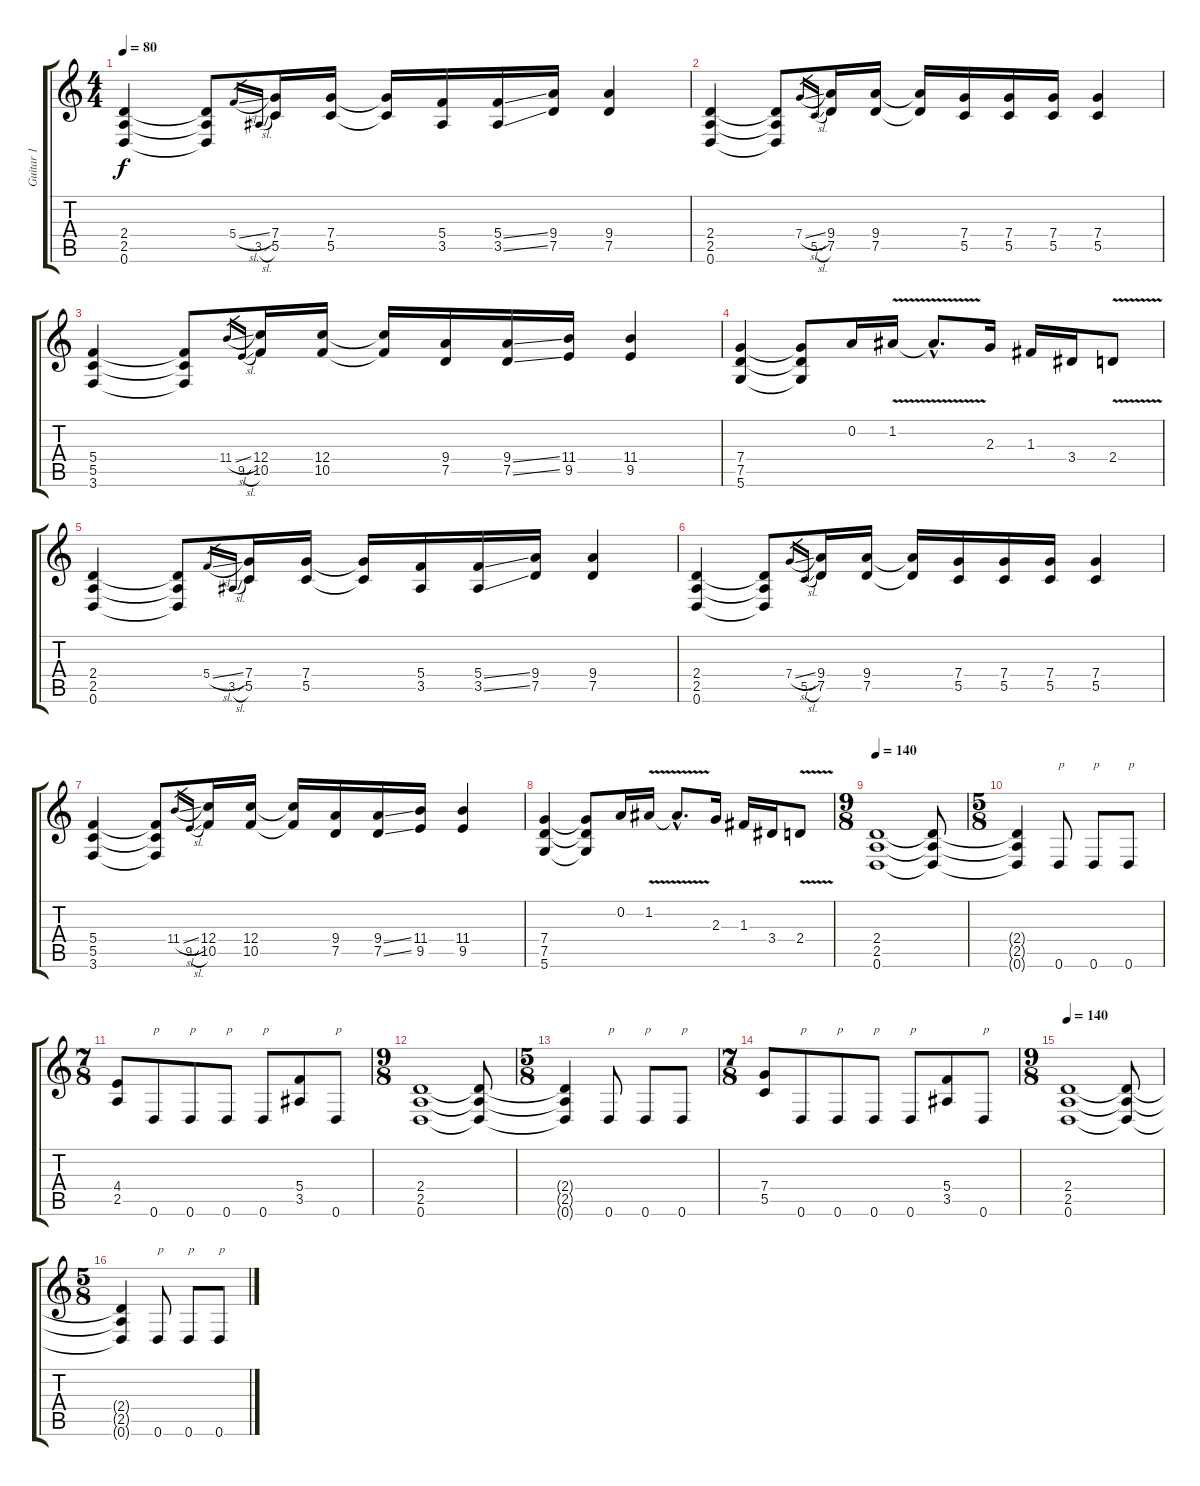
\track ("Guitar 1" "Guitar 1") {instrument distortionguitar}
\staff {score tabs}
\tuning (D4 A3 F3 C3 G2 D2) {hide}
\ts (4 4)
\tempo 80
\clef g2
\ks c
(2.4 2.5 0.6).4{dy f instrument distortionguitar} (2.4{t} 2.5{t} 0.6{t}).8 5.4{sl}.16{gr} 3.5{sl}.16{gr} (7.4 5.5).16 (7.4 5.5).16 (7.4{t} 5.5{t}).16 (5.4 3.5).16 (5.4{ss} 3.5{ss}).16 (9.4 7.5).16 (9.4 7.5).4 |
(2.4 2.5 0.6).4 (2.4{t} 2.5{t} 0.6{t}).8 7.4{sl}.16{gr} 5.5{sl}.16{gr} (9.4 7.5).16 (9.4 7.5).16 (9.4{t} 7.5{t}).16 (7.4 5.5).16 (7.4 5.5).16 (7.4 5.5).16 (7.4 5.5).4 |
(5.4 5.5 3.6).4 (5.4{t} 5.5{t} 3.6{t}).8 11.4{sl}.16{gr} 9.5{sl}.16{gr} (12.4 10.5).16 (12.4 10.5).16 (12.4{t} 10.5{t}).16 (9.4 7.5).16 (9.4{ss} 7.5{ss}).16 (11.4 9.5).16 (11.4 9.5).4 |
(7.4 7.5 5.6).4 (7.4{t} 7.5{t} 5.6{t}).8 0.2.16 1.2{v}.16 1.2{hac t}.8{d} 2.3.16 1.3.16 3.4.16 2.4{v}.8 |
(2.4 2.5 0.6).4 (2.4{t} 2.5{t} 0.6{t}).8 5.4{sl}.16{gr} 3.5{sl}.16{gr} (7.4 5.5).16 (7.4 5.5).16 (7.4{t} 5.5{t}).16 (5.4 3.5).16 (5.4{ss} 3.5{ss}).16 (9.4 7.5).16 (9.4 7.5).4 |
(2.4 2.5 0.6).4 (2.4{t} 2.5{t} 0.6{t}).8 7.4{sl}.16{gr} 5.5{sl}.16{gr} (9.4 7.5).16 (9.4 7.5).16 (9.4{t} 7.5{t}).16 (7.4 5.5).16 (7.4 5.5).16 (7.4 5.5).16 (7.4 5.5).4 |
(5.4 5.5 3.6).4 (5.4{t} 5.5{t} 3.6{t}).8 11.4{sl}.16{gr} 9.5{sl}.16{gr} (12.4 10.5).16 (12.4 10.5).16 (12.4{t} 10.5{t}).16 (9.4 7.5).16 (9.4{ss} 7.5{ss}).16 (11.4 9.5).16 (11.4 9.5).4 |
(7.4 7.5 5.6).4 (7.4{t} 7.5{t} 5.6{t}).8 0.2.16 1.2{v}.16 1.2{hac t}.8{d} 2.3.16 1.3.16 3.4.16 2.4{v}.8 |
\ts (9 8)
\tempo 140
(2.4 2.5 0.6).1 (2.4{t} 2.5{t} 0.6{t}).8 |
\ts (5 8)
(2.4{t} 2.5{t} 0.6{t}).4 0.6.8{txt "p"} 0.6.8{txt "p"} 0.6.8{txt "p"} |
\ts (7 8)
(4.4 2.5).8 0.6.8{txt "p"} 0.6.8{txt "p"} 0.6.8{txt "p"} 0.6.8{txt "p"} (5.4 3.5).8 0.6.8{txt "p"} |
\ts (9 8)
(2.4 2.5 0.6).1 (2.4{t} 2.5{t} 0.6{t}).8 |
\ts (5 8)
(2.4{t} 2.5{t} 0.6{t}).4 0.6.8{txt "p"} 0.6.8{txt "p"} 0.6.8{txt "p"} |
\ts (7 8)
(7.4 5.5).8 0.6.8{txt "p"} 0.6.8{txt "p"} 0.6.8{txt "p"} 0.6.8{txt "p"} (5.4 3.5).8 0.6.8{txt "p"} |
\ts (9 8)
\tempo 140
(2.4 2.5 0.6).1 (2.4{t} 2.5{t} 0.6{t}).8 |
\ts (5 8)
(2.4{t} 2.5{t} 0.6{t}).4 0.6.8{txt "p"} 0.6.8{txt "p"} 0.6.8{txt "p"}
